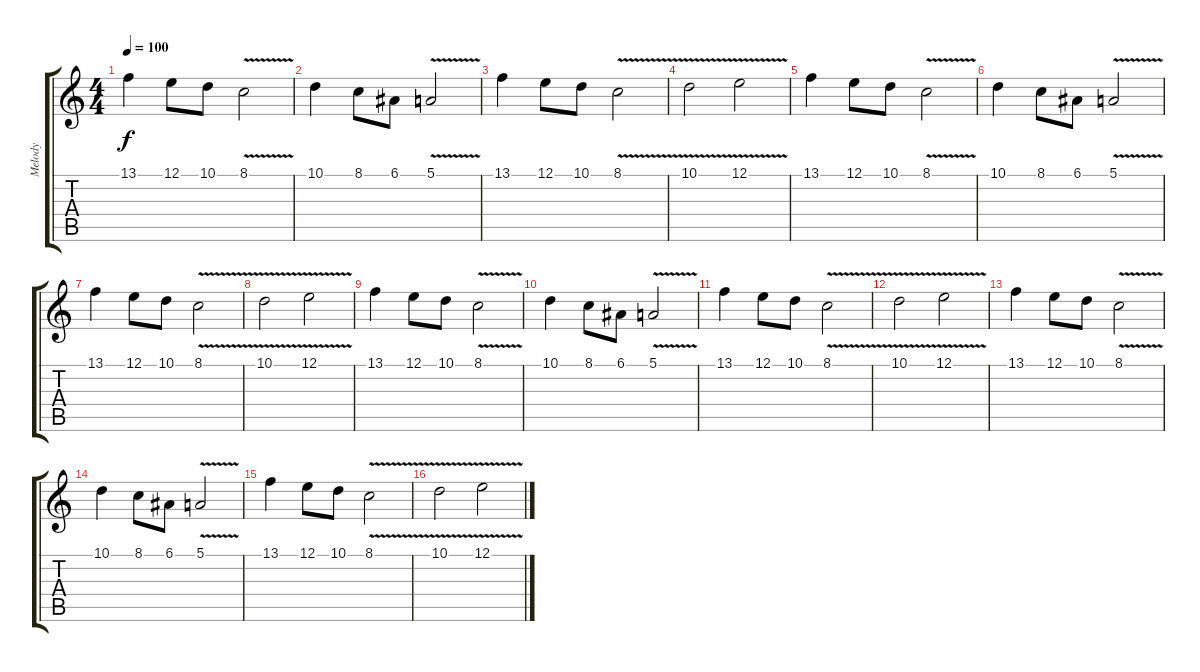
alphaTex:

\track ("Melody " "Melody ") {instrument lead3calliope}
\staff {score tabs}
\tuning (E4 B3 G3 D3 A2 E2) {hide}
\ts (4 4)
\tempo 100
\clef g2
\ks c
13.1.4{dy f} 12.1.8 10.1.8 8.1{v}.2 |
10.1.4 8.1.8 6.1.8 5.1{v}.2 |
13.1.4 12.1.8 10.1.8 8.1{v}.2 |
10.1{v}.2 12.1{v}.2 |
13.1.4 12.1.8 10.1.8 8.1{v}.2 |
10.1.4 8.1.8 6.1.8 5.1{v}.2 |
13.1.4 12.1.8 10.1.8 8.1{v}.2 |
10.1{v}.2 12.1{v}.2 |
13.1.4 12.1.8 10.1.8 8.1{v}.2 |
10.1.4 8.1.8 6.1.8 5.1{v}.2 |
13.1.4 12.1.8 10.1.8 8.1{v}.2 |
10.1{v}.2 12.1{v}.2 |
13.1.4 12.1.8 10.1.8 8.1{v}.2 |
10.1.4 8.1.8 6.1.8 5.1{v}.2 |
13.1.4 12.1.8 10.1.8 8.1{v}.2 |
10.1{v}.2 12.1{v}.2
